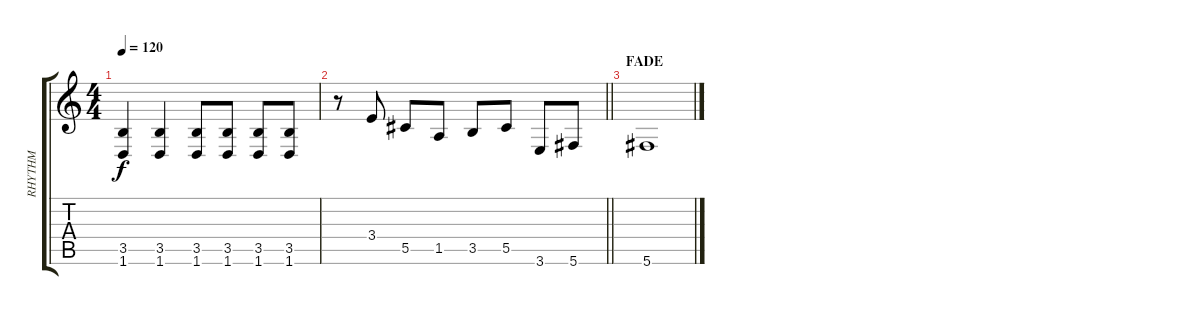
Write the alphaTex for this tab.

\track ("RHYTHM" "RHYTHM") {instrument electricguitarjazz}
\staff {score tabs}
\tuning (Eb4 Bb3 Gb3 Db3 Ab2 Db2) {hide}
\ts (4 4)
\tempo 120
\clef g2
\ks c
(3.5 1.6).4{dy f} (3.5 1.6).4 (3.5 1.6).8 (3.5 1.6).8 (3.5 1.6).8 (3.5 1.6).8 |
\barLineRight lightlight
r.8 3.4.8 5.5.8 1.5.8 3.5.8 5.5.8 3.6.8 5.6.8 |
\section ("" "FADE")
5.6.1
